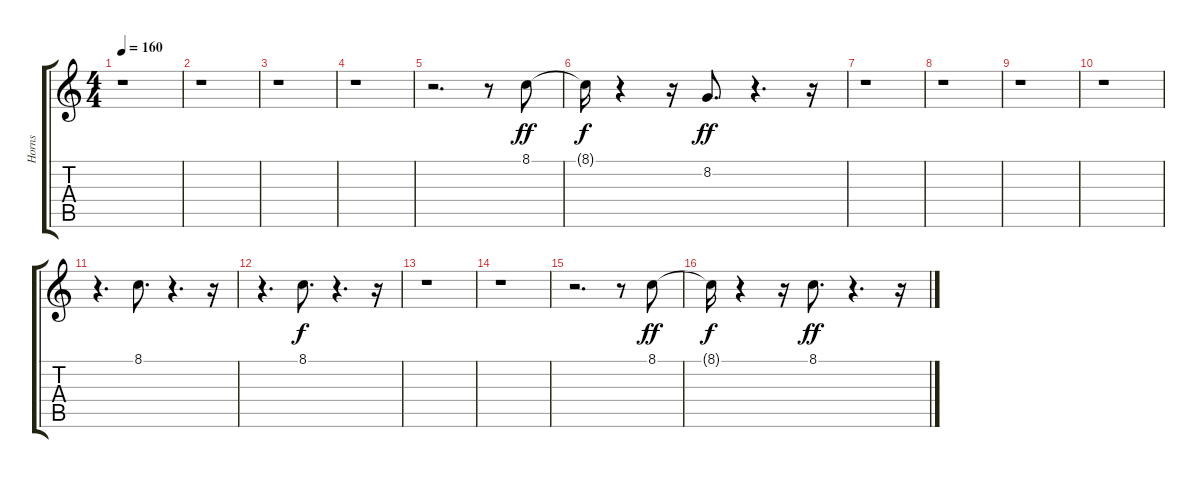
\track ("Horns" "Horns") {instrument frenchhorn}
\staff {score tabs}
\tuning (E4 B3 G3 D3 A2 E2) {hide}
\ts (4 4)
\tempo 160
\clef g2
\ks c
r.1{dy f} |
r.1 |
r.1 |
r.1 |
r.2{d} r.8 8.1.8{dy ff} |
8.1{t}.16{dy f} r.4 r.16 8.2.8{d dy ff} r.4{d} r.16 |
r.1 |
r.1 |
r.1 |
r.1 |
r.4{d} 8.1.8{d} r.4{d} r.16 |
r.4{d} 8.1.8{d dy f} r.4{d} r.16 |
r.1 |
r.1 |
r.2{d} r.8 8.1.8{dy ff} |
8.1{t}.16{dy f} r.4 r.16 8.1.8{d dy ff} r.4{d} r.16
